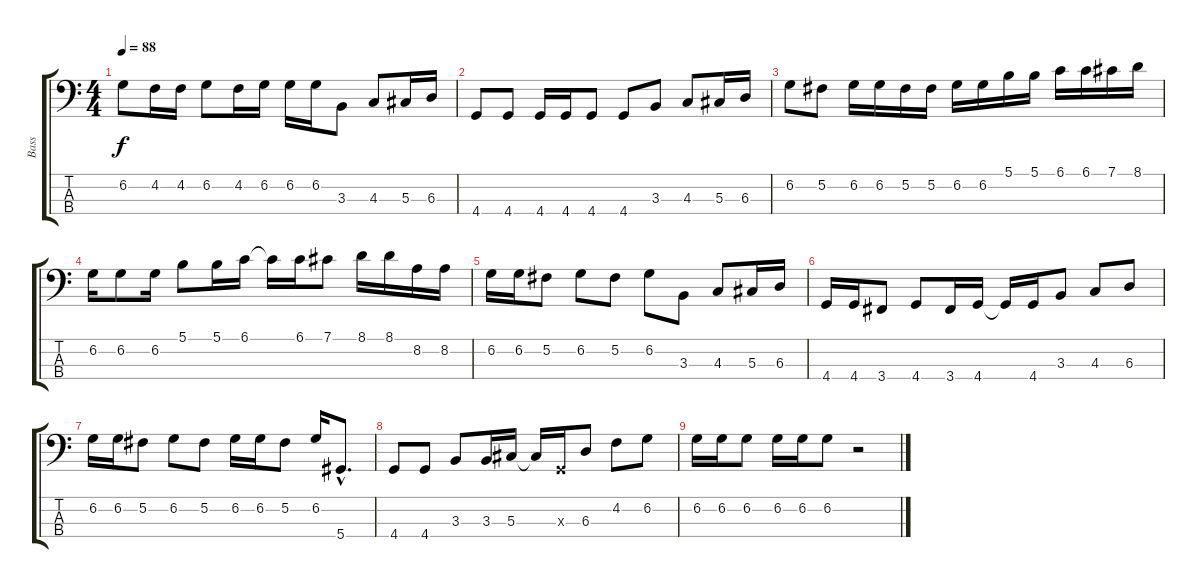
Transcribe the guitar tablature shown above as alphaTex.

\track ("Bass" "Bass") {instrument electricbassfinger}
\staff {score tabs}
\tuning (Gb2 Db2 Ab1 Eb1) {hide}
\ts (4 4)
\tempo 88
\clef f4
\ks c
6.2.8{dy f} 4.2.16 4.2.16 6.2.8 4.2.16 6.2.16 6.2.16 6.2.16 3.3.8 4.3.8 5.3.16 6.3.16 |
4.4.8 4.4.8 4.4.16 4.4.16 4.4.8 4.4.8 3.3.8 4.3.8 5.3.16 6.3.16 |
6.2.8 5.2.8 6.2.16 6.2.16 5.2.16 5.2.16 6.2.16 6.2.16 5.1.16 5.1.16 6.1.16 6.1.16 7.1.16 8.1.16 |
6.2.16 6.2.8 6.2.16 5.1.8 5.1.16 6.1.16 6.1{t}.16 6.1.16 7.1.8 8.1.16 8.1.16 8.2.16 8.2.16 |
6.2.16 6.2.16 5.2.8 6.2.8 5.2.8 6.2.8 3.3.8 4.3.8 5.3.16 6.3.16 |
4.4.16 4.4.16 3.4.8 4.4.8 3.4.16 4.4.16 4.4{t}.16 4.4.16 3.3.8 4.3.8 6.3.8 |
6.2.16 6.2.16 5.2.8 6.2.8 5.2.8 6.2.16 6.2.16 5.2.8 6.2.16 5.4{hac}.8{d} |
4.4.8{volume 0} 4.4.8 3.3.8 3.3.16 5.3.16 5.3{t}.16 -1.3{x}.16 6.3.8 4.2.8 6.2.8 |
6.2.16 6.2.16 6.2.8 6.2.16 6.2.16 6.2.8 r.2
